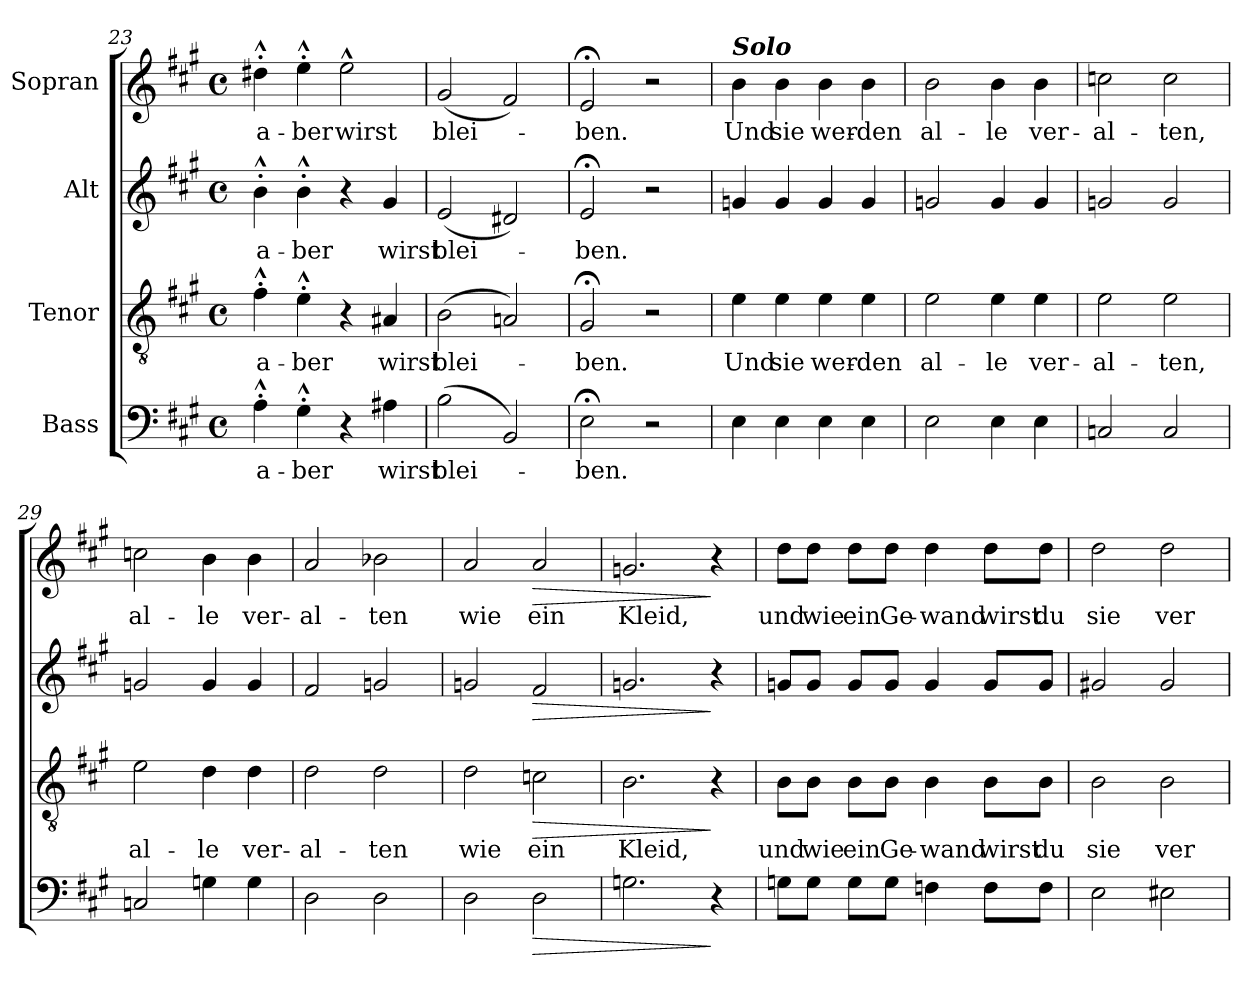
**kern	**text	**dynam	**kern	**text	**dynam	**kern	**text	**dynam	**kern	**text	**dynam
*part4	*part4	*part4	*part3	*part3	*part3	*part2	*part2	*part2	*part1	*part1	*part1
*staff4	*staff4	*staff4	*staff3	*staff3	*staff3	*staff2	*staff2	*staff2	*staff1	*staff1	*staff1
*I"Bass	*	*	*I"Tenor	*	*	*I"Alt	*	*	*I"Sopran	*	*
*clefF4	*	*	*clefGv2	*	*	*clefG2	*	*	*clefG2	*	*
*k[f#c#g#]	*	*	*k[f#c#g#]	*	*	*k[f#c#g#]	*	*	*k[f#c#g#]	*	*
*M4/4	*	*	*M4/4	*	*	*M4/4	*	*	*M4/4	*	*
*met(c)	*	*	*met(c)	*	*	*met(c)	*	*	*met(c)	*	*
=23	=23	=23	=23	=23	=23	=23	=23	=23	=23	=23	=23
4A^^'\	a-	.	4f#^^'\	a-	.	4b^^'\	a-	.	4dd#X^^'\	a-	.
4G#^^'\	-ber	.	4e^^'\	-ber	.	4b^^'\	-ber	.	4ee^^'\	-ber	.
4r	.	.	4r	.	.	4r	.	.	2ee^^\	wirst	.
4A#X\	wirst	.	4A#X/	wirst	.	4g#/	wirst	.	.	.	.
=24	=24	=24	=24	=24	=24	=24	=24	=24	=24	=24	=24
(>2B\	blei-	.	(>2B\	blei-	.	(>2e/	blei-	.	(2g#/	blei-	.
2BB/)	.	.	2An/)	.	.	2d#X/)	.	.	2f#/)	.	.
=25	=25	=25	=25	=25	=25	=25	=25	=25	=25	=25	=25
2E;<\	-ben.	.	2G#;</	-ben.	.	2e;</	-ben.	.	2e;</	-ben.	.
2r	.	.	2r	.	.	2r	.	.	2r	.	.
=26	=26	=26	=26	=26	=26	=26	=26	=26	=26	=26	=26
!	!	!	!	!	!	!	!	!	!LO:TX:a:Bi:t=Solo	!	!
4E\	.	.	4e\	Und	.	4gn/	.	.	4b\	Und	.
4E\	.	.	4e\	sie	.	4g/	.	.	4b\	sie	.
4E\	.	.	4e\	wer-	.	4g/	.	.	4b\	wer-	.
4E\	.	.	4e\	-den	.	4g/	.	.	4b\	-den	.
=27	=27	=27	=27	=27	=27	=27	=27	=27	=27	=27	=27
2E\	.	.	2e\	al-	.	2gn/	.	.	2b\	al-	.
4E\	.	.	4e\	-le	.	4g/	.	.	4b\	-le	.
4E\	.	.	4e\	ver-	.	4g/	.	.	4b\	ver-	.
!!LO:LB:g=z
=28	=28	=28	=28	=28	=28	=28	=28	=28	=28	=28	=28
2Cn/	.	.	2e\	-al-	.	2gn/	.	.	2ccn\	-al-	.
2C/	.	.	2e\	-ten,	.	2g/	.	.	2cc\	-ten,	.
=29	=29	=29	=29	=29	=29	=29	=29	=29	=29	=29	=29
2Cn/	.	.	2e\	al-	.	2gn/	.	.	2ccn\	al-	.
4Gn\	.	.	4d\	-le	.	4g/	.	.	4b\	-le	.
4G\	.	.	4d\	ver-	.	4g/	.	.	4b\	ver-	.
=30	=30	=30	=30	=30	=30	=30	=30	=30	=30	=30	=30
2D\	.	.	2d\	-al-	.	2f#/	.	.	2a/	-al-	.
2D\	.	.	2d\	-ten	.	2gn/	.	.	2b-X\	-ten	.
=31	=31	=31	=31	=31	=31	=31	=31	=31	=31	=31	=31
2D\	.	.	2d\	wie	.	2gn/	.	.	2a/	wie	.
!	!	!LO:HP:b	!	!	!LO:HP:b	!	!	!LO:HP:b	!	!	!LO:HP:b
2D\	.	>	2cn\	ein	>	2f#/	.	>	2a/	ein	>
=32	=32	=32	=32	=32	=32	=32	=32	=32	=32	=32	=32
2.Gn\	.	.	2.B\	Kleid,	.	2.gn/	.	.	2.gn/	Kleid,	.
4r	.	]	4r	.	]	4r	.	]	4r	.	]
=33	=33	=33	=33	=33	=33	=33	=33	=33	=33	=33	=33
8Gn\L	.	.	8B\L	und	.	8gn/L	.	.	8dd\L	und	.
8G\J	.	.	8B\J	wie	.	8g/J	.	.	8dd\J	wie	.
8G\L	.	.	8B\L	ein	.	8g/L	.	.	8dd\L	ein	.
8G\J	.	.	8B\J	Ge-	.	8g/J	.	.	8dd\J	Ge-	.
4Fn\	.	.	4B\	-wand	.	4g/	.	.	4dd\	-wand	.
8F\L	.	.	8B\L	wirst	.	8g/L	.	.	8dd\L	wirst	.
8F\J	.	.	8B\J	du	.	8g/J	.	.	8dd\J	du	.
!!LO:LB:g=z
=34	=34	=34	=34	=34	=34	=34	=34	=34	=34	=34	=34
2E\	.	.	2B\	sie	.	2g#X/	.	.	2dd\	sie	.
2E#X\	.	.	2B\	ver-	.	2g#/	.	.	2dd\	ver-	.
=	=	=	=	=	=	=	=	=	=	=	=
*-	*-	*-	*-	*-	*-	*-	*-	*-	*-	*-	*-
